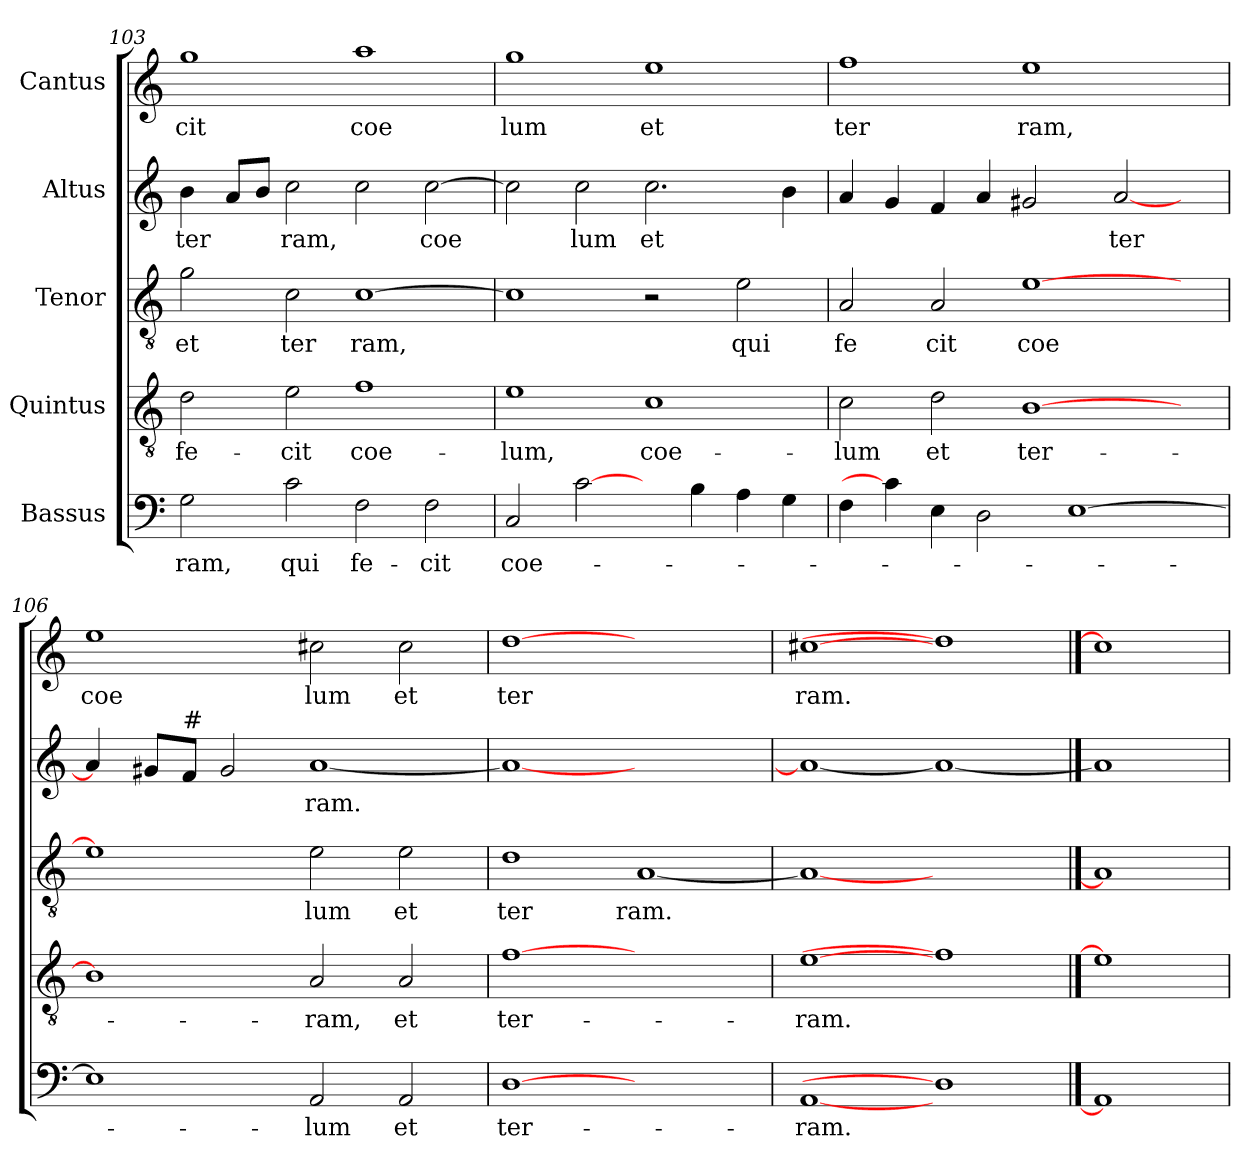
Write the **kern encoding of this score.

**kern	**text	**kern	**text	**kern	**text	**kern	**text	**kern	**text
*part5	*part5	*part4	*part4	*part3	*part3	*part2	*part2	*part1	*part1
*staff5	*staff5	*staff4	*staff4	*staff3	*staff3	*staff2	*staff2	*staff1	*staff1
*I"Bassus	*	*I"Quintus	*	*I"Tenor	*	*I"Altus	*	*I"Cantus	*
*clefF4	*	*clefGv2	*	*clefGv2	*	*clefG2	*	*clefG2	*
*k[]	*	*k[]	*	*k[]	*	*k[]	*	*k[]	*
=103	=103	=103	=103	=103	=103	=103	=103	=103	=103
!	!LO:LY:b	!	!LO:LY:b	!	!LO:LY:b	!	!LO:LY:b	!	!LO:LY:b
2G\	-ram,	2d\	fe-	2g\	et	4b\	ter	1gg	cit
.	.	.	.	.	.	8a/L	.	.	.
.	.	.	.	.	.	8b/J	.	.	.
!	!LO:LY:b	!	!LO:LY:b	!	!LO:LY:b	!	!LO:LY:b	!	!
2c\	qui	2e\	-cit	2c\	ter	2cc\	ram,	.	.
!	!LO:LY:b	!	!LO:LY:b	!	!LO:LY:b	!	!	!	!LO:LY:b
2F\	fe-	1f	coe-	[>1c	ram,	2cc\	.	1aa	coe
!	!LO:LY:b	!	!	!	!	!	!LO:LY:b	!	!
2F\	-cit	.	.	.	.	[>2cc\	coe	.	.
=104	=104	=104	=104	=104	=104	=104	=104	=104	=104
!	!LO:LY:b	!	!LO:LY:b	!	!	!	!	!	!LO:LY:b
2C/	coe-	1e	-lum,	1c]	.	2cc\]	.	1gg	lum
!	!	!	!	!	!	!	!LO:LY:b	!	!
[2c\	.	.	.	.	.	2cc\	lum	.	.
!	!	!	!LO:LY:b	!	!	!	!LO:LY:b	!	!LO:LY:b
4ryy	.	1c	coe-	2r	.	2.cc\	et	1ee	et
4B\	.	.	.	.	.	.	.	.	.
!	!	!	!	!	!LO:LY:b	!	!	!	!
4A\	.	.	.	2e\	qui	.	.	.	.
4G\	.	.	.	.	.	4b\	.	.	.
=105	=105	=105	=105	=105	=105	=105	=105	=105	=105
!	!	!	!LO:LY:b	!	!LO:LY:b	!	!	!	!LO:LY:b
4F\	.	2c\	-lum	2A/	fe	4a/	.	1ff	ter
4c\]	.	.	.	.	.	4g/	.	.	.
!	!	!	!LO:LY:b	!	!LO:LY:b	!	!	!	!
4E\	.	2d\	et	2A/	cit	4f/	.	.	.
2D\	.	.	.	.	.	4a/	.	.	.
!	!	!	!LO:LY:b	!	!LO:LY:b	!	!	!	!LO:LY:b
.	.	[>1B	ter-	[>1e	coe	2g#X/	.	1ee	ram,
[>1E	.	.	.	.	.	.	.	.	.
!	!	!	!	!	!	!	!LO:LY:b	!	!
.	.	.	.	.	.	[<2a/	ter	.	.
.	.	4ryy	.	4ryy	.	4ryy	.	4ryy	.
=106	=106	=106	=106	=106	=106	=106	=106	=106	=106
!	!	!	!	!	!	!	!	!	!LO:LY:b
1E]	.	1B]	.	1e]	.	4a/]	.	1ee	coe
.	.	.	.	.	.	8g#X/L	.	.	.
!	!	!	!	!	!	!LO:TX:a:t=#	!	!	!
.	.	.	.	.	.	8f/J	.	.	.
.	.	.	.	.	.	2g#/	.	.	.
!	!LO:LY:b	!	!LO:LY:b	!	!LO:LY:b	!	!LO:LY:b	!	!LO:LY:b
2AA/	-lum	2A/	-ram,	2e\	lum	[<1a	ram.	2cc#X\	lum
!	!LO:LY:b	!	!LO:LY:b	!	!LO:LY:b	!	!	!	!LO:LY:b
2AA/	et	2A/	et	2e\	et	.	.	2cc#\	et
!!LO:LB:g=z
=107	=107	=107	=107	=107	=107	=107	=107	=107	=107
!	!LO:LY:b	!	!LO:LY:b	!	!LO:LY:b	!	!	!	!LO:LY:b
[1D	ter-	[1f	ter-	1d	ter	1a_	.	[1dd	ter
!	!	!	!	!	!LO:LY:b	!	!	!	!
1ryy	.	1ryy	.	[<1A	ram.	1ryy	.	1ryy	.
=108	=108	=108	=108	=108	=108	=108	=108	=108	=108
!	!LO:LY:b	!	!LO:LY:b	!	!	!	!	!	!LO:LY:b
[1AA	-ram.	[1e	-ram.	1A_	.	1a_	.	[1cc#X	ram.
1D]	.	1f]	.	1ryy	.	1a_	.	1dd]	.
==109	==109	==109	==109	==109	==109	==109	==109	==109	==109
1AA]	.	1e]	.	1A]	.	1a]	.	1cc#]	.
=	=	=	=	=	=	=	=	=	=
*-	*-	*-	*-	*-	*-	*-	*-	*-	*-
